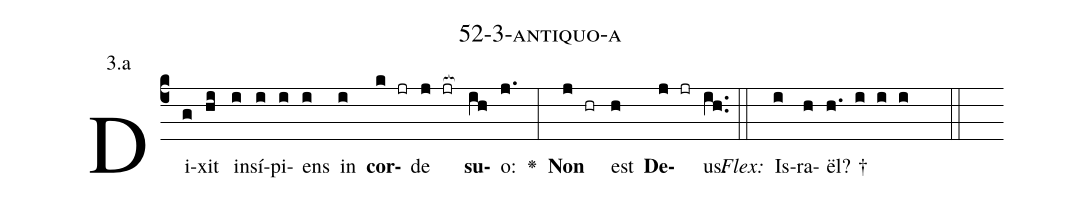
name: 52-3-antiquo-a;
annotation: 3.a;
%%
(c4)Di(g)xit(hi) in(i)sí(i)pi(i)ens(i) in(i) <b>cor</b>(k jr)de(j jr[ocb:1{]) <b>su</b>(ih[ocb:0}])o:(j.) <v>\greheightstar</v>(:) <b>Non</b>(j hr) est(h) <b>De</b>(j jr)us.(ih..) (::)
<i>Flex:</i>()  Is(i)ra(h)ël? †(h. i i i  ::)

%E(i) u(i) o(j) u(h) a(j) e.(ih..) (::)
